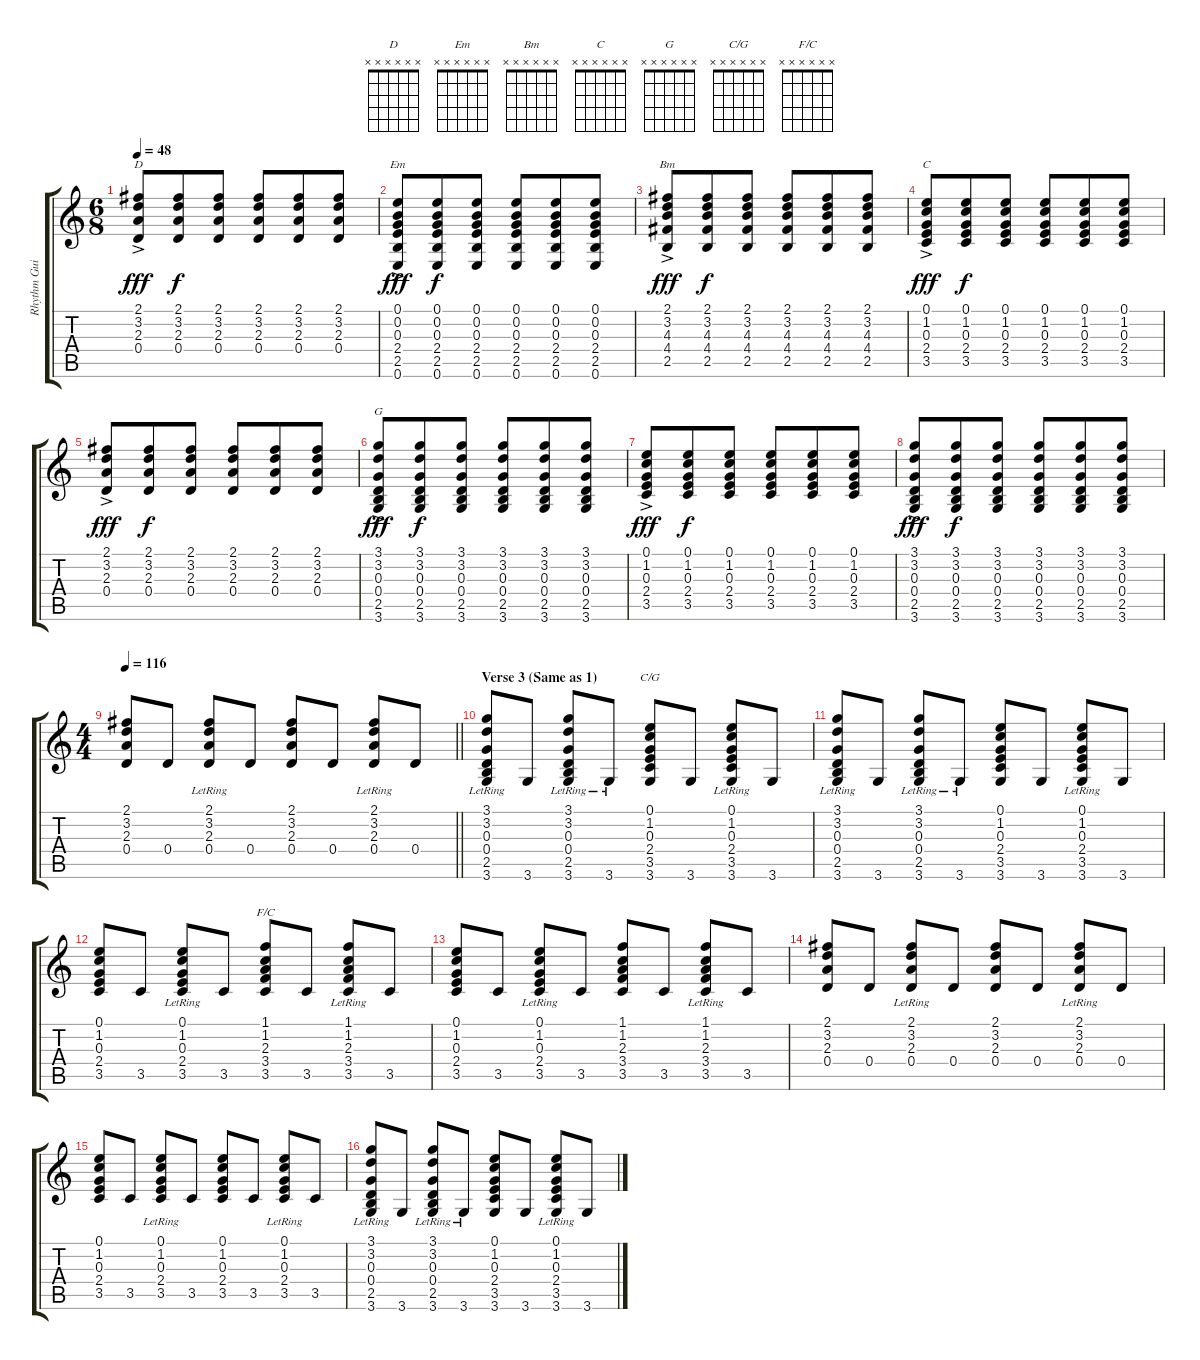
\track ("Rhythm Guitar" "Rhythm Gui") {instrument acousticguitarsteel}
\staff {score tabs}
\tuning (E4 B3 G3 D3 A2 E2) {hide}
\chord ("D" x x x x x x)
\chord ("Em" x x x x x x)
\chord ("Bm" x x x x x x)
\chord ("C" x x x x x x)
\chord ("G" x x x x x x)
\chord ("C/G" x x x x x x)
\chord ("F/C" x x x x x x)
\ts (6 8)
\tempo 48
\clef g2
\ks c
(2.1{ac} 3.2{ac} 2.3{ac} 0.4{ac}).8{ch "D" dy fff} (2.1 3.2 2.3 0.4).8{dy f} (2.1 3.2 2.3 0.4).8 (2.1 3.2 2.3 0.4).8 (2.1 3.2 2.3 0.4).8 (2.1 3.2 2.3 0.4).8 |
(0.1{ac} 0.2{ac} 0.3{ac} 2.4{ac} 2.5{ac} 0.6{ac}).8{ch "Em" dy fff} (0.1 0.2 0.3 2.4 2.5 0.6).8{dy f} (0.1 0.2 0.3 2.4 2.5 0.6).8 (0.1 0.2 0.3 2.4 2.5 0.6).8 (0.1 0.2 0.3 2.4 2.5 0.6).8 (0.1 0.2 0.3 2.4 2.5 0.6).8 |
(2.1{ac} 3.2{ac} 4.3{ac} 4.4{ac} 2.5{ac}).8{ch "Bm" dy fff} (2.1 3.2 4.3 4.4 2.5).8{dy f} (2.1 3.2 4.3 4.4 2.5).8 (2.1 3.2 4.3 4.4 2.5).8 (2.1 3.2 4.3 4.4 2.5).8 (2.1 3.2 4.3 4.4 2.5).8 |
(0.1{ac} 1.2{ac} 0.3{ac} 2.4{ac} 3.5{ac}).8{ch "C" dy fff} (0.1 1.2 0.3 2.4 3.5).8{dy f} (0.1 1.2 0.3 2.4 3.5).8 (0.1 1.2 0.3 2.4 3.5).8 (0.1 1.2 0.3 2.4 3.5).8 (0.1 1.2 0.3 2.4 3.5).8 |
(2.1{ac} 3.2{ac} 2.3{ac} 0.4{ac}).8{dy fff} (2.1 3.2 2.3 0.4).8{dy f} (2.1 3.2 2.3 0.4).8 (2.1 3.2 2.3 0.4).8 (2.1 3.2 2.3 0.4).8 (2.1 3.2 2.3 0.4).8 |
(3.1{ac} 3.2{ac} 0.3{ac} 0.4{ac} 2.5{ac} 3.6{ac}).8{ch "G" dy fff} (3.1 3.2 0.3 0.4 2.5 3.6).8{dy f} (3.1 3.2 0.3 0.4 2.5 3.6).8 (3.1 3.2 0.3 0.4 2.5 3.6).8 (3.1 3.2 0.3 0.4 2.5 3.6).8 (3.1 3.2 0.3 0.4 2.5 3.6).8 |
(0.1{ac} 1.2{ac} 0.3{ac} 2.4{ac} 3.5{ac}).8{dy fff} (0.1 1.2 0.3 2.4 3.5).8{dy f} (0.1 1.2 0.3 2.4 3.5).8 (0.1 1.2 0.3 2.4 3.5).8 (0.1 1.2 0.3 2.4 3.5).8 (0.1 1.2 0.3 2.4 3.5).8 |
(3.1{ac} 3.2{ac} 0.3{ac} 0.4{ac} 2.5{ac} 3.6{ac}).8{dy fff} (3.1 3.2 0.3 0.4 2.5 3.6).8{dy f} (3.1 3.2 0.3 0.4 2.5 3.6).8 (3.1 3.2 0.3 0.4 2.5 3.6).8 (3.1 3.2 0.3 0.4 2.5 3.6).8 (3.1 3.2 0.3 0.4 2.5 3.6).8 |
\ts (4 4)
\tempo 116
\barLineRight lightlight
(2.1 3.2 2.3 0.4).8 0.4.8 (2.1 3.2{lr} 2.3{lr} 0.4).8 0.4.8 (2.1 3.2 2.3 0.4).8 0.4.8 (2.1 3.2{lr} 2.3{lr} 0.4).8 0.4.8 |
\section ("" "Verse 3 (Same as 1)")
(3.1 3.2 0.3 0.4 2.5 3.6{lr}).8 3.6.8 (3.1 3.2{lr} 0.3{lr} 0.4 2.5 3.6).8 3.6{lr}.8 (0.1 1.2 0.3 2.4 3.5 3.6).8{ch "C/G"} 3.6.8 (0.1 1.2{lr} 0.3{lr} 2.4 3.5 3.6).8 3.6.8 |
(3.1 3.2 0.3 0.4 2.5 3.6{lr}).8 3.6.8 (3.1 3.2{lr} 0.3{lr} 0.4 2.5 3.6).8 3.6{lr}.8 (0.1 1.2 0.3 2.4 3.5 3.6).8 3.6.8 (0.1 1.2{lr} 0.3{lr} 2.4 3.5 3.6).8 3.6.8 |
(0.1 1.2 0.3 2.4 3.5).8 3.5.8 (0.1 1.2{lr} 0.3{lr} 2.4 3.5).8 3.5.8 (1.1 1.2 2.3 3.4 3.5).8{ch "F/C"} 3.5.8 (1.1 1.2{lr} 2.3{lr} 3.4 3.5).8 3.5.8 |
(0.1 1.2 0.3 2.4 3.5).8 3.5.8 (0.1 1.2{lr} 0.3{lr} 2.4 3.5).8 3.5.8 (1.1 1.2 2.3 3.4 3.5).8 3.5.8 (1.1 1.2{lr} 2.3{lr} 3.4 3.5).8 3.5.8 |
(2.1 3.2 2.3 0.4).8 0.4.8 (2.1 3.2{lr} 2.3{lr} 0.4).8 0.4.8 (2.1 3.2 2.3 0.4).8 0.4.8 (2.1 3.2{lr} 2.3{lr} 0.4).8 0.4.8 |
(0.1 1.2 0.3 2.4 3.5).8 3.5.8 (0.1 1.2{lr} 0.3{lr} 2.4 3.5).8 3.5.8 (0.1 1.2 0.3 2.4 3.5).8 3.5.8 (0.1 1.2{lr} 0.3{lr} 2.4 3.5).8 3.5.8 |
(3.1 3.2 0.3 0.4 2.5 3.6{lr}).8 3.6.8 (3.1 3.2{lr} 0.3{lr} 0.4 2.5 3.6).8 3.6{lr}.8 (0.1 1.2 0.3 2.4 3.5 3.6).8 3.6.8 (0.1 1.2{lr} 0.3{lr} 2.4 3.5 3.6).8 3.6.8
